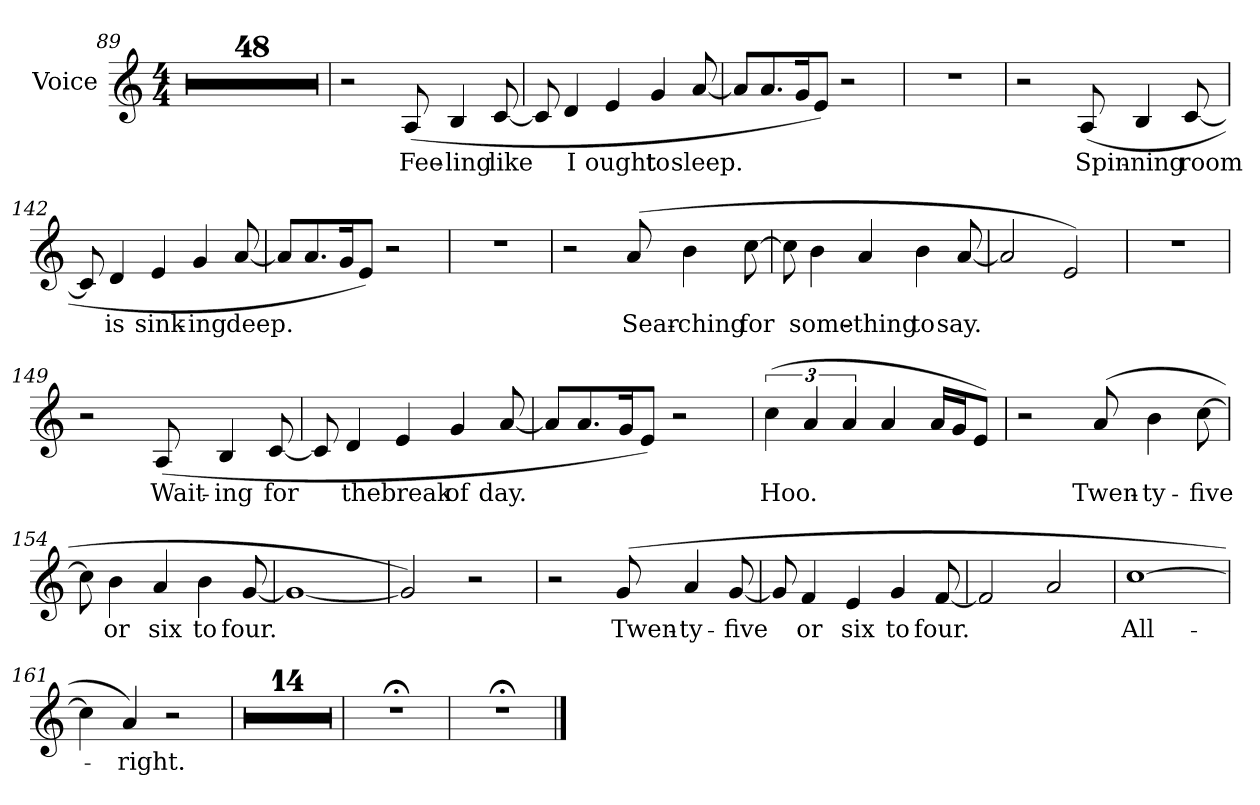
**kern	**text
*part1	*part1
*staff1	*staff1
*I"Voice	*
*I'Voice	*
*clefG2	*
*k[]	*
*M4/4	*
=89	=89
1r	.
=90	=90
1r	.
=91	=91
1r	.
=92	=92
1r	.
=93	=93
1r	.
=94	=94
1r	.
=95	=95
1r	.
=96	=96
1r	.
=97	=97
1r	.
=98	=98
1r	.
=99	=99
1r	.
=100	=100
1r	.
=101	=101
1r	.
=102	=102
1r	.
=103	=103
1r	.
=104	=104
1r	.
=105	=105
1r	.
=106	=106
1r	.
=107	=107
1r	.
=108	=108
1r	.
=109	=109
1r	.
=110	=110
1r	.
=111	=111
1r	.
=112	=112
1r	.
=113	=113
1r	.
=114	=114
1r	.
=115	=115
1r	.
=116	=116
1r	.
=117	=117
1r	.
=118	=118
1r	.
=119	=119
1r	.
=120	=120
1r	.
=121	=121
1r	.
=122	=122
1r	.
=123	=123
1r	.
=124	=124
1r	.
=125	=125
1r	.
=126	=126
1r	.
=127	=127
1r	.
=128	=128
1r	.
=129	=129
1r	.
=130	=130
1r	.
=131	=131
1r	.
=132	=132
1r	.
=133	=133
1r	.
=134	=134
1r	.
=135	=135
1r	.
=136	=136
1r	.
=137	=137
2r	.
!	!LO:LY:b
(>8A/	Fee-
!	!LO:LY:b
4B/	-ling
!	!LO:LY:b
[8c/	like
=138	=138
8c/]	.
!	!LO:LY:b
4d/	I
!	!LO:LY:b
4e/	ought
!	!LO:LY:b
4g/	to
!	!LO:LY:b
[8a/	sleep.
=139	=139
8a/L]	.
8.a/	.
16g/K	.
8e/J)	.
2r	.
=140	=140
1r	.
=141	=141
2r	.
!	!LO:LY:b
(>8A/	Spin-
!	!LO:LY:b
4B/	-ning
!	!LO:LY:b
[8c/	room
=142	=142
8c/]	.
!	!LO:LY:b
4d/	is
!	!LO:LY:b
4e/	sink-
!	!LO:LY:b
4g/	-ing
!	!LO:LY:b
[8a/	deep.
=143	=143
8a/L]	.
8.a/	.
16g/K	.
8e/J)	.
2r	.
=144	=144
1r	.
=145	=145
2r	.
!	!LO:LY:b
(>8a/	Sear-
!	!LO:LY:b
4b\	-ching
!	!LO:LY:b
[8cc\	for
=146	=146
8cc\]	.
!	!LO:LY:b
4b\	some-
!	!LO:LY:b
4a/	-thing
!	!LO:LY:b
4b\	to
!	!LO:LY:b
[8a/	say.
=147	=147
2a/]	.
2e/)	.
=148	=148
1r	.
=149	=149
2r	.
!	!LO:LY:b
(>8A/	Wait-
!	!LO:LY:b
4B/	-ing
!	!LO:LY:b
[8c/	for
=150	=150
8c/]	.
!	!LO:LY:b
4d/	the
!	!LO:LY:b
4e/	break
!	!LO:LY:b
4g/	of
!	!LO:LY:b
[8a/	day.
=151	=151
8a/L]	.
8.a/	.
16g/K	.
8e/J)	.
2r	.
=152	=152
!	!LO:LY:b
(>6cc\	Hoo.
6a/	.
6a/	.
4a/	.
16a/LL	.
16g/J	.
8e/J)	.
=153	=153
2r	.
!	!LO:LY:b
(>8a/	Twen-
!	!LO:LY:b
4b\	-ty-
!	!LO:LY:b
[8cc\	-five
=154	=154
8cc\]	.
!	!LO:LY:b
4b\	or
!	!LO:LY:b
4a/	six
!	!LO:LY:b
4b\	to
!	!LO:LY:b
[8g/	four.
=155	=155
1g_	.
=156	=156
2g/])	.
2r	.
=157	=157
2r	.
!	!LO:LY:b
(>8g/	Twen-
!	!LO:LY:b
4a/	-ty-
!	!LO:LY:b
[8g/	-five
=158	=158
8g/]	.
!	!LO:LY:b
4f/	or
!	!LO:LY:b
4e/	six
!	!LO:LY:b
4g/	to
!	!LO:LY:b
[8f/	four.
=159	=159
2f/]	.
2a/	.
=160	=160
!	!LO:LY:b
[1cc	All-
=161	=161
4cc\]	.
!	!LO:LY:b
4a/)	-right.
2r	.
=162	=162
1r	.
=163	=163
1r	.
=164	=164
1r	.
=165	=165
1r	.
=166	=166
1r	.
=167	=167
1r	.
=168	=168
1r	.
=169	=169
1r	.
=170	=170
1r	.
=171	=171
1r	.
=172	=172
1r	.
=173	=173
1r	.
=174	=174
1r	.
=175	=175
1r	.
=175X1	=175X1
1r;<	.
=175X2	=175X2
1r;<	.
==	==
*-	*-
